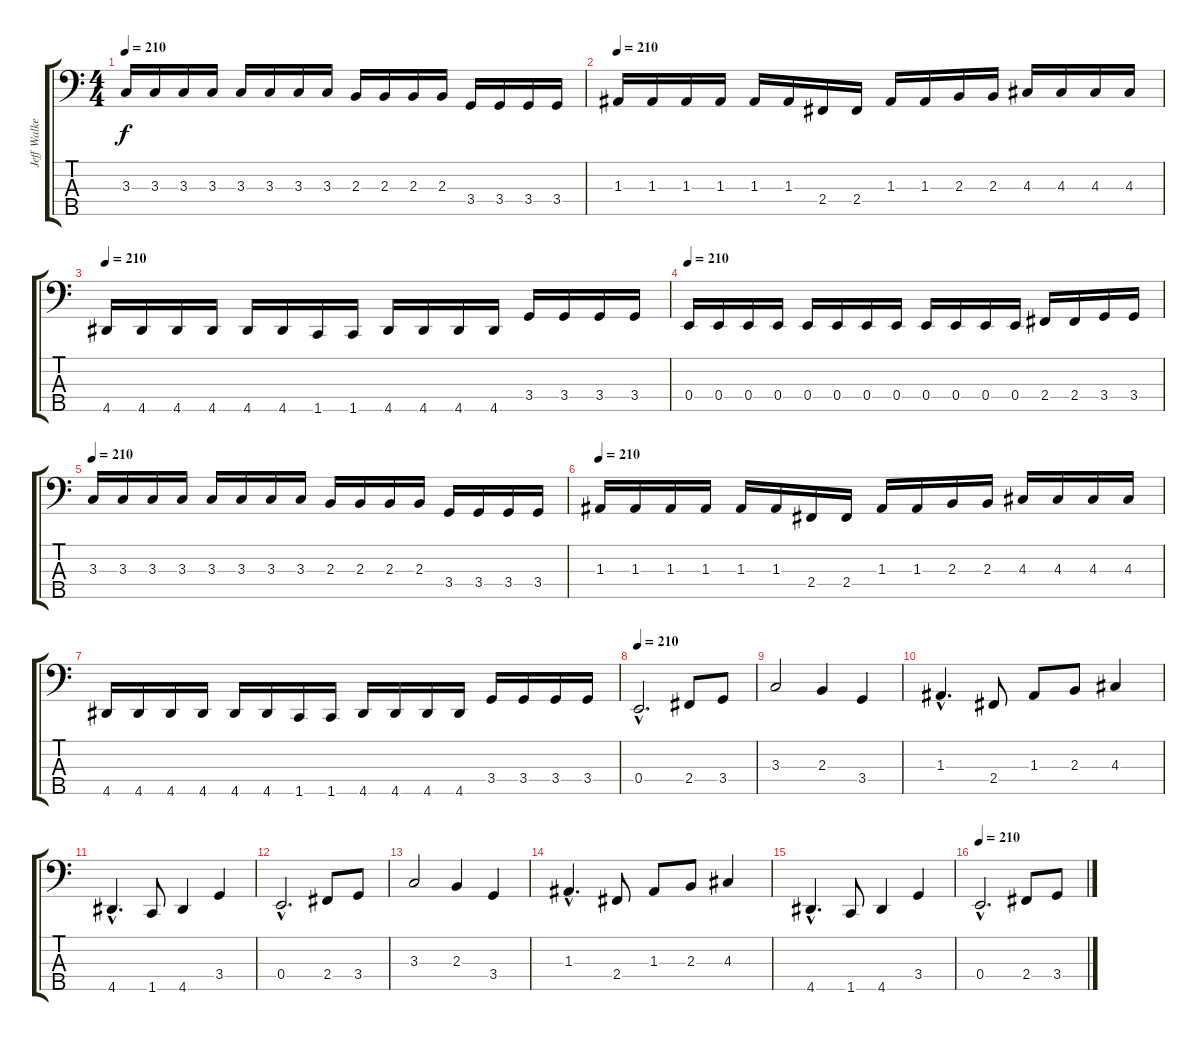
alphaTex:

\track ("Jeff Walker" "Jeff Walke") {instrument electricbasspick}
\staff {score tabs}
\tuning (G2 D2 A1 E1 B0) {hide}
\ts (4 4)
\tempo 210
\clef f4
\ks c
3.3.16{dy f} 3.3.16 3.3.16 3.3.16 3.3.16 3.3.16 3.3.16 3.3.16 2.3.16 2.3.16 2.3.16 2.3.16 3.4.16 3.4.16 3.4.16 3.4.16 |
\tempo 210
1.3.16 1.3.16 1.3.16 1.3.16 1.3.16 1.3.16 2.4.16 2.4.16 1.3.16 1.3.16 2.3.16 2.3.16 4.3.16 4.3.16 4.3.16 4.3.16 |
\tempo 210
4.5.16 4.5.16 4.5.16 4.5.16 4.5.16 4.5.16 1.5.16 1.5.16 4.5.16 4.5.16 4.5.16 4.5.16 3.4.16 3.4.16 3.4.16 3.4.16 |
\tempo 210
0.4.16 0.4.16 0.4.16 0.4.16 0.4.16 0.4.16 0.4.16 0.4.16 0.4.16 0.4.16 0.4.16 0.4.16 2.4.16 2.4.16 3.4.16 3.4.16 |
\tempo 210
3.3.16 3.3.16 3.3.16 3.3.16 3.3.16 3.3.16 3.3.16 3.3.16 2.3.16 2.3.16 2.3.16 2.3.16 3.4.16 3.4.16 3.4.16 3.4.16 |
\tempo 210
1.3.16 1.3.16 1.3.16 1.3.16 1.3.16 1.3.16 2.4.16 2.4.16 1.3.16 1.3.16 2.3.16 2.3.16 4.3.16 4.3.16 4.3.16 4.3.16 |
4.5.16 4.5.16 4.5.16 4.5.16 4.5.16 4.5.16 1.5.16 1.5.16 4.5.16 4.5.16 4.5.16 4.5.16 3.4.16 3.4.16 3.4.16 3.4.16 |
\tempo 210
0.4{hac}.2{d} 2.4.8 3.4.8 |
3.3.2 2.3.4 3.4.4 |
1.3{hac}.4{d} 2.4.8 1.3.8 2.3.8 4.3.4 |
4.5{hac}.4{d} 1.5.8 4.5.4 3.4.4 |
0.4{hac}.2{d} 2.4.8 3.4.8 |
3.3.2 2.3.4 3.4.4 |
1.3{hac}.4{d} 2.4.8 1.3.8 2.3.8 4.3.4 |
4.5{hac}.4{d} 1.5.8 4.5.4 3.4.4 |
\tempo 210
0.4{hac}.2{d} 2.4.8 3.4.8
